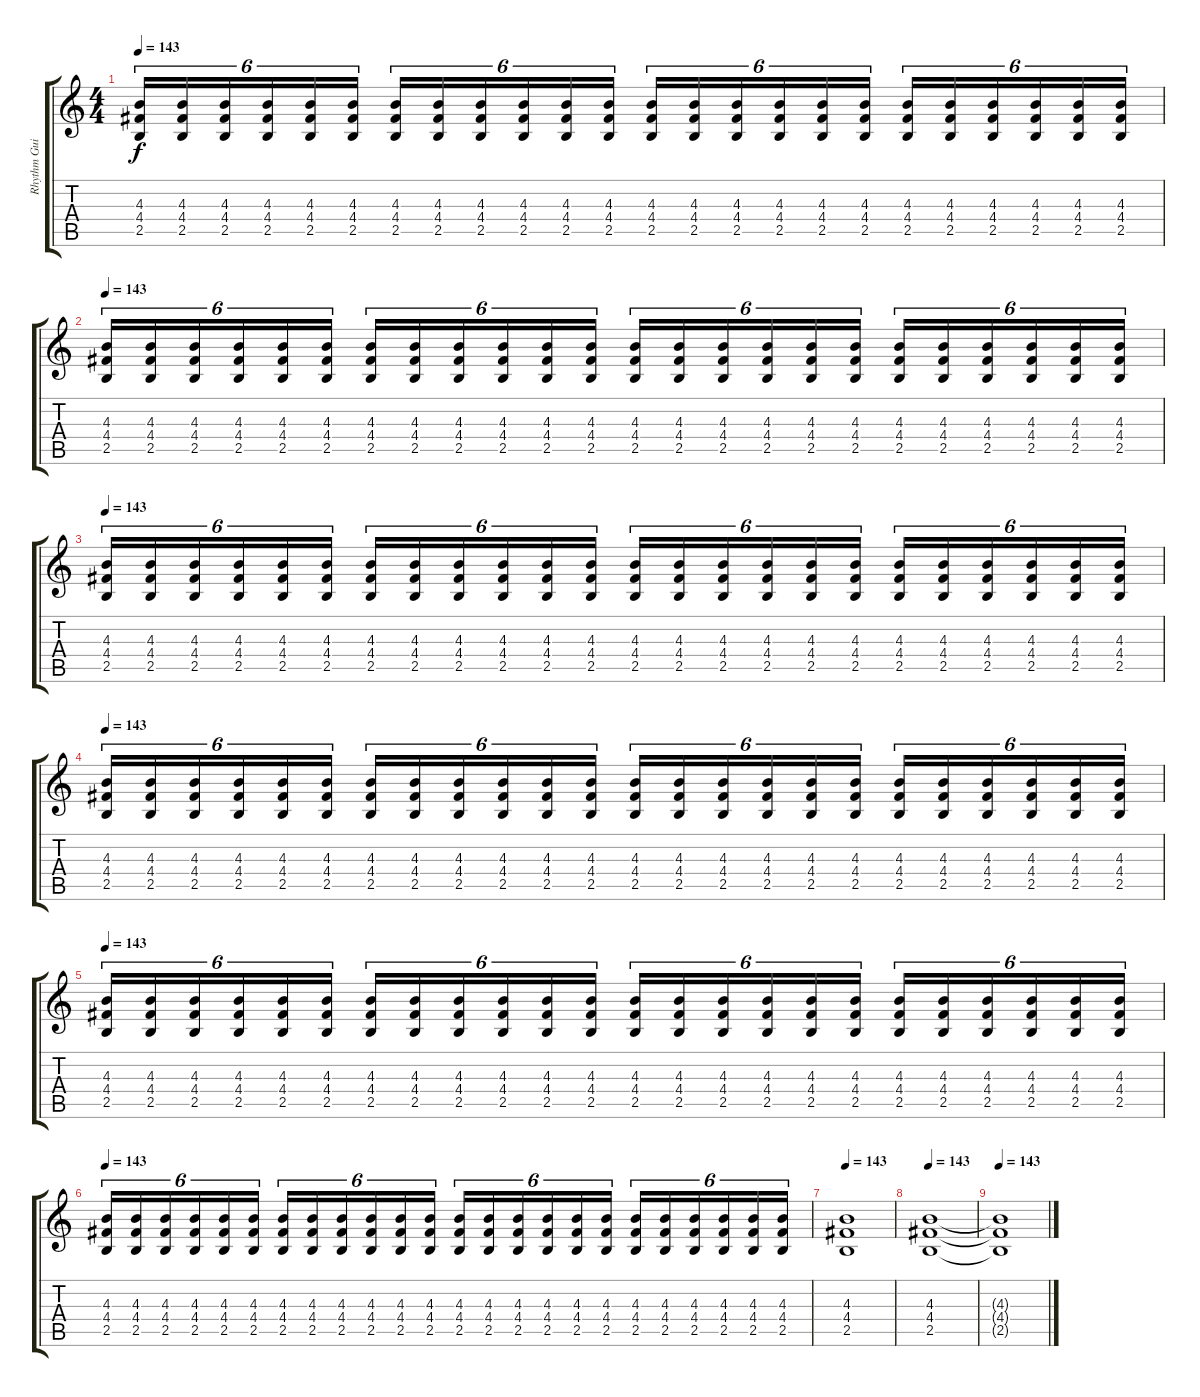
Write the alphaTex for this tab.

\track ("Rhythm Guitar" "Rhythm Gui") {instrument overdrivenguitar}
\staff {score tabs}
\tuning (E4 B3 G3 D3 A2 E2) {hide}
\ts (4 4)
\tempo 143
\clef g2
\ks c
(4.3 4.4 2.5).16{tu (6 4) dy f} (4.3 4.4 2.5).16{tu (6 4)} (4.3 4.4 2.5).16{tu (6 4)} (4.3 4.4 2.5).16{tu (6 4)} (4.3 4.4 2.5).16{tu (6 4)} (4.3 4.4 2.5).16{tu (6 4)} (4.3 4.4 2.5).16{tu (6 4)} (4.3 4.4 2.5).16{tu (6 4)} (4.3 4.4 2.5).16{tu (6 4)} (4.3 4.4 2.5).16{tu (6 4)} (4.3 4.4 2.5).16{tu (6 4)} (4.3 4.4 2.5).16{tu (6 4)} (4.3 4.4 2.5).16{tu (6 4)} (4.3 4.4 2.5).16{tu (6 4)} (4.3 4.4 2.5).16{tu (6 4)} (4.3 4.4 2.5).16{tu (6 4)} (4.3 4.4 2.5).16{tu (6 4)} (4.3 4.4 2.5).16{tu (6 4)} (4.3 4.4 2.5).16{tu (6 4)} (4.3 4.4 2.5).16{tu (6 4)} (4.3 4.4 2.5).16{tu (6 4)} (4.3 4.4 2.5).16{tu (6 4)} (4.3 4.4 2.5).16{tu (6 4)} (4.3 4.4 2.5).16{tu (6 4)} |
\tempo 143
(4.3 4.4 2.5).16{tu (6 4)} (4.3 4.4 2.5).16{tu (6 4)} (4.3 4.4 2.5).16{tu (6 4)} (4.3 4.4 2.5).16{tu (6 4)} (4.3 4.4 2.5).16{tu (6 4)} (4.3 4.4 2.5).16{tu (6 4)} (4.3 4.4 2.5).16{tu (6 4)} (4.3 4.4 2.5).16{tu (6 4)} (4.3 4.4 2.5).16{tu (6 4)} (4.3 4.4 2.5).16{tu (6 4)} (4.3 4.4 2.5).16{tu (6 4)} (4.3 4.4 2.5).16{tu (6 4)} (4.3 4.4 2.5).16{tu (6 4)} (4.3 4.4 2.5).16{tu (6 4)} (4.3 4.4 2.5).16{tu (6 4)} (4.3 4.4 2.5).16{tu (6 4)} (4.3 4.4 2.5).16{tu (6 4)} (4.3 4.4 2.5).16{tu (6 4)} (4.3 4.4 2.5).16{tu (6 4)} (4.3 4.4 2.5).16{tu (6 4)} (4.3 4.4 2.5).16{tu (6 4)} (4.3 4.4 2.5).16{tu (6 4)} (4.3 4.4 2.5).16{tu (6 4)} (4.3 4.4 2.5).16{tu (6 4)} |
\tempo 143
(4.3 4.4 2.5).16{tu (6 4)} (4.3 4.4 2.5).16{tu (6 4)} (4.3 4.4 2.5).16{tu (6 4)} (4.3 4.4 2.5).16{tu (6 4)} (4.3 4.4 2.5).16{tu (6 4)} (4.3 4.4 2.5).16{tu (6 4)} (4.3 4.4 2.5).16{tu (6 4)} (4.3 4.4 2.5).16{tu (6 4)} (4.3 4.4 2.5).16{tu (6 4)} (4.3 4.4 2.5).16{tu (6 4)} (4.3 4.4 2.5).16{tu (6 4)} (4.3 4.4 2.5).16{tu (6 4)} (4.3 4.4 2.5).16{tu (6 4)} (4.3 4.4 2.5).16{tu (6 4)} (4.3 4.4 2.5).16{tu (6 4)} (4.3 4.4 2.5).16{tu (6 4)} (4.3 4.4 2.5).16{tu (6 4)} (4.3 4.4 2.5).16{tu (6 4)} (4.3 4.4 2.5).16{tu (6 4)} (4.3 4.4 2.5).16{tu (6 4)} (4.3 4.4 2.5).16{tu (6 4)} (4.3 4.4 2.5).16{tu (6 4)} (4.3 4.4 2.5).16{tu (6 4)} (4.3 4.4 2.5).16{tu (6 4)} |
\tempo 143
(4.3 4.4 2.5).16{tu (6 4)} (4.3 4.4 2.5).16{tu (6 4)} (4.3 4.4 2.5).16{tu (6 4)} (4.3 4.4 2.5).16{tu (6 4)} (4.3 4.4 2.5).16{tu (6 4)} (4.3 4.4 2.5).16{tu (6 4)} (4.3 4.4 2.5).16{tu (6 4)} (4.3 4.4 2.5).16{tu (6 4)} (4.3 4.4 2.5).16{tu (6 4)} (4.3 4.4 2.5).16{tu (6 4)} (4.3 4.4 2.5).16{tu (6 4)} (4.3 4.4 2.5).16{tu (6 4)} (4.3 4.4 2.5).16{tu (6 4)} (4.3 4.4 2.5).16{tu (6 4)} (4.3 4.4 2.5).16{tu (6 4)} (4.3 4.4 2.5).16{tu (6 4)} (4.3 4.4 2.5).16{tu (6 4)} (4.3 4.4 2.5).16{tu (6 4)} (4.3 4.4 2.5).16{tu (6 4)} (4.3 4.4 2.5).16{tu (6 4)} (4.3 4.4 2.5).16{tu (6 4)} (4.3 4.4 2.5).16{tu (6 4)} (4.3 4.4 2.5).16{tu (6 4)} (4.3 4.4 2.5).16{tu (6 4)} |
\tempo 143
(4.3 4.4 2.5).16{tu (6 4)} (4.3 4.4 2.5).16{tu (6 4)} (4.3 4.4 2.5).16{tu (6 4)} (4.3 4.4 2.5).16{tu (6 4)} (4.3 4.4 2.5).16{tu (6 4)} (4.3 4.4 2.5).16{tu (6 4)} (4.3 4.4 2.5).16{tu (6 4)} (4.3 4.4 2.5).16{tu (6 4)} (4.3 4.4 2.5).16{tu (6 4)} (4.3 4.4 2.5).16{tu (6 4)} (4.3 4.4 2.5).16{tu (6 4)} (4.3 4.4 2.5).16{tu (6 4)} (4.3 4.4 2.5).16{tu (6 4)} (4.3 4.4 2.5).16{tu (6 4)} (4.3 4.4 2.5).16{tu (6 4)} (4.3 4.4 2.5).16{tu (6 4)} (4.3 4.4 2.5).16{tu (6 4)} (4.3 4.4 2.5).16{tu (6 4)} (4.3 4.4 2.5).16{tu (6 4)} (4.3 4.4 2.5).16{tu (6 4)} (4.3 4.4 2.5).16{tu (6 4)} (4.3 4.4 2.5).16{tu (6 4)} (4.3 4.4 2.5).16{tu (6 4)} (4.3 4.4 2.5).16{tu (6 4)} |
\tempo 143
(4.3 4.4 2.5).16{tu (6 4)} (4.3 4.4 2.5).16{tu (6 4)} (4.3 4.4 2.5).16{tu (6 4)} (4.3 4.4 2.5).16{tu (6 4)} (4.3 4.4 2.5).16{tu (6 4)} (4.3 4.4 2.5).16{tu (6 4)} (4.3 4.4 2.5).16{tu (6 4)} (4.3 4.4 2.5).16{tu (6 4)} (4.3 4.4 2.5).16{tu (6 4)} (4.3 4.4 2.5).16{tu (6 4)} (4.3 4.4 2.5).16{tu (6 4)} (4.3 4.4 2.5).16{tu (6 4)} (4.3 4.4 2.5).16{tu (6 4)} (4.3 4.4 2.5).16{tu (6 4)} (4.3 4.4 2.5).16{tu (6 4)} (4.3 4.4 2.5).16{tu (6 4)} (4.3 4.4 2.5).16{tu (6 4)} (4.3 4.4 2.5).16{tu (6 4)} (4.3 4.4 2.5).16{tu (6 4)} (4.3 4.4 2.5).16{tu (6 4)} (4.3 4.4 2.5).16{tu (6 4)} (4.3 4.4 2.5).16{tu (6 4)} (4.3 4.4 2.5).16{tu (6 4)} (4.3 4.4 2.5).16{tu (6 4)} |
\tempo 143
(4.3 4.4 2.5).1 |
\tempo 143
(4.3 4.4 2.5).1 |
\tempo 143
(4.3{t} 4.4{t} 2.5{t}).1
